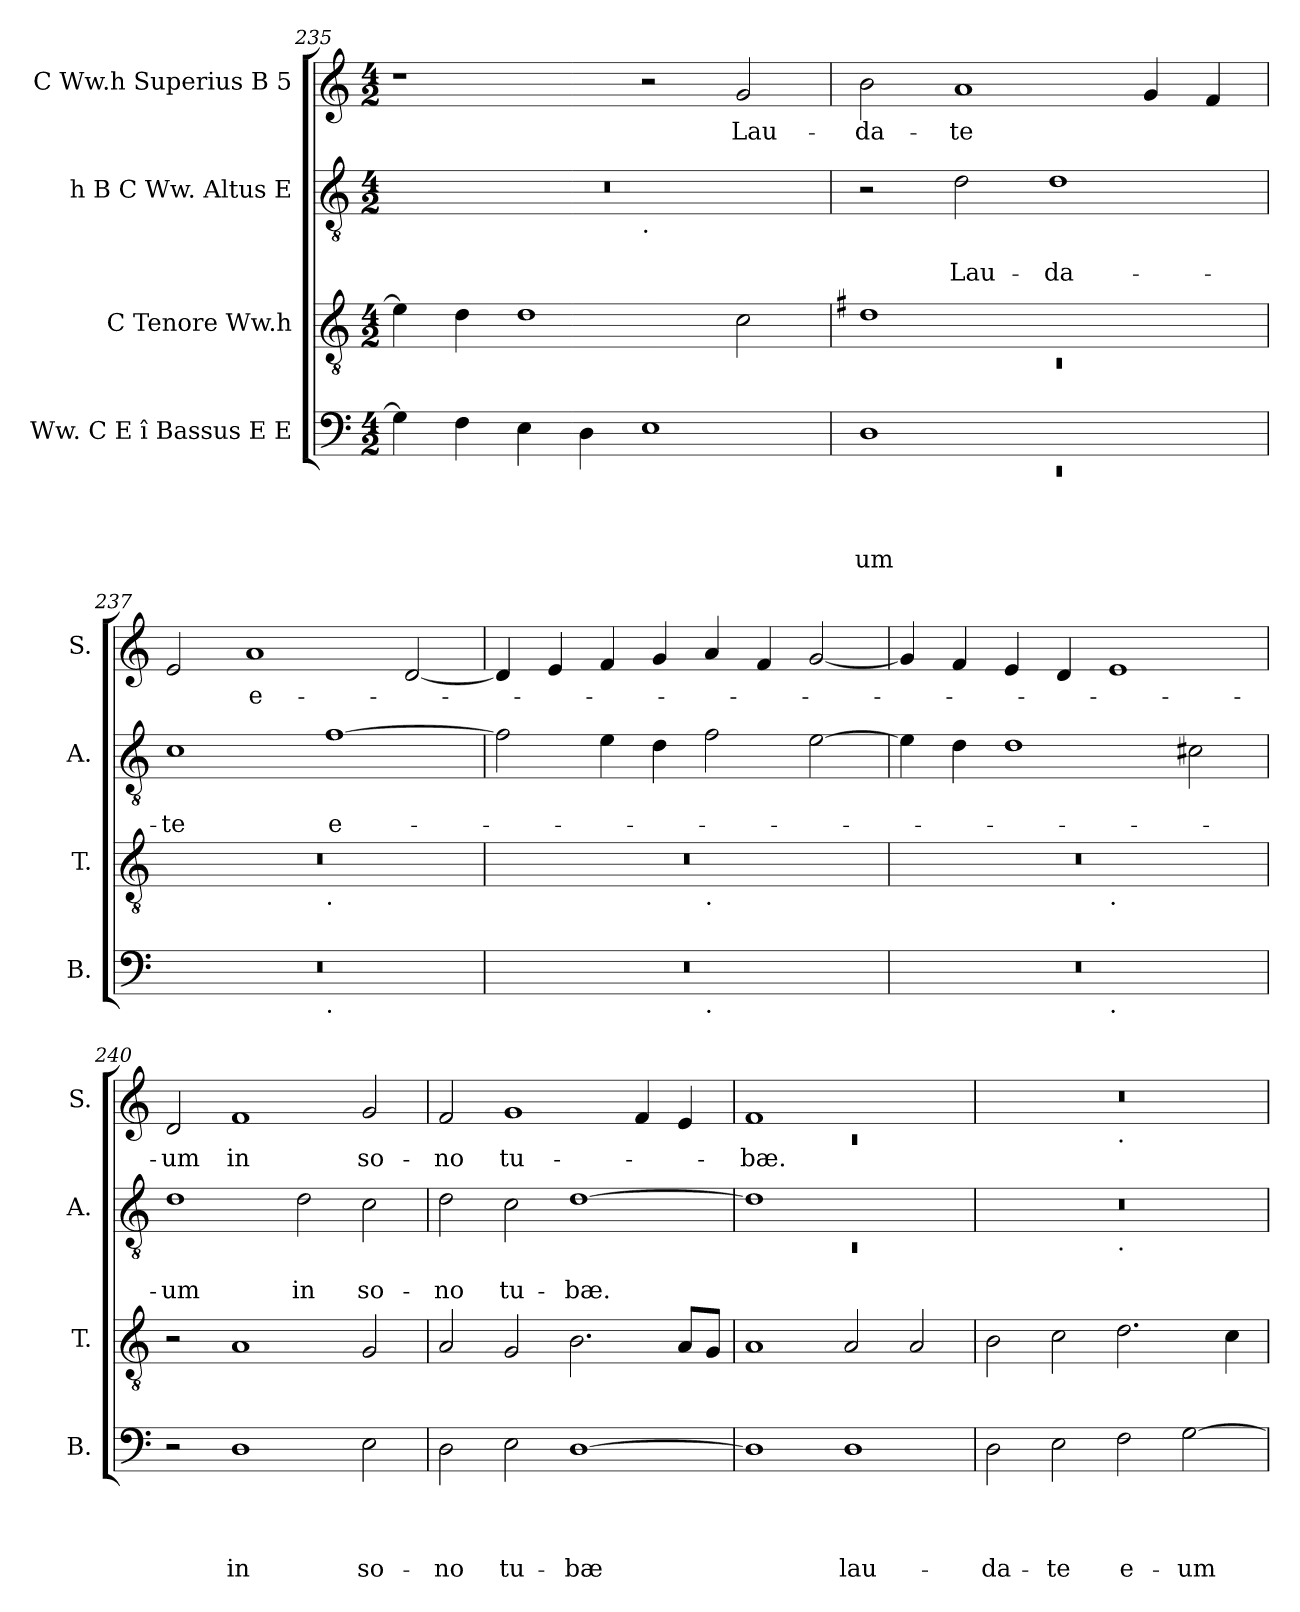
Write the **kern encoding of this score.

**kern	**text	**text	**text	**text	**kern	**kern	**text	**text	**kern	**text
*part4	*part4	*part4	*part4	*part4	*part3	*part2	*part2	*part2	*part1	*part1
*staff4	*staff4	*staff4	*staff4	*staff4	*staff3	*staff2	*staff2	*staff2	*staff1	*staff1
*I"Ww. C E î Bassus E E	*	*	*	*	*I"C Tenore Ww.h	*I"h B C Ww. Altus E	*	*	*I"C Ww.h Superius B 5	*
*I'B.	*	*	*	*	*I'T.	*I'A.	*	*	*I'S.	*
*clefF4	*	*	*	*	*clefGv2	*clefGv2	*	*	*clefG2	*
*k[]	*	*	*	*	*k[]	*k[]	*	*	*k[]	*
*C:	*	*	*	*	*C:	*C:	*	*	*C:	*
*M4/2	*	*	*	*	*M4/2	*M4/2	*	*	*M4/2	*
=235	=235	=235	=235	=235	=235	=235	=235	=235	=235	=235
*	*	*	*	*	*	*^	*	*	*	*
4G\]	.	.	.	.	4e\]	0r	1ryy	.	.	1r	.
4F\	.	.	.	.	4d\	.	.	.	.	.	.
4E\	.	.	.	.	1d	.	.	.	.	.	.
4D\	.	.	.	.	.	.	.	.	.	.	.
!	!	!	!	!	!	!	!LO:TX:b:t=.	!	!	!	!
1E	.	.	.	.	.	.	1ryy	.	.	2r	.
!	!	!	!	!	!	!	!	!	!	!	!LO:LY:b
.	.	.	.	.	2c\	.	.	.	.	2g/	Lau-
*	*	*	*	*	*	*v	*v	*	*	*	*
=236	=236	=236	=236	=236	=236	=236	=236	=236	=236	=236
*	*	*	*	*	*k[f#]	*	*	*	*	*
*	*	*	*	*	*G:	*	*	*	*	*
*^	*	*	*	*	*^	*^	*	*	*	*
!	!LO:N:vis=1	!	!	!	!LO:LY:b	!	!LO:N:vis=1	!	!	!	!	!	!LO:LY:b
*	*	*	*	*	*	*	*	*v	*v	*	*	*	*
1D	0rEE	.	.	.	-um	1d	0rC	2r	.	.	2b\	-da-
!	!	!	!	!	!	!	!	!	!	!LO:LY:b	!	!LO:LY:b
.	.	.	.	.	.	.	.	2d\	.	Lau-	1a	-te
!	!	!	!	!	!	!	!	!	!	!LO:LY:b	!	!
1ryy	.	.	.	.	.	1ryy	.	1d	.	-da-	.	.
.	.	.	.	.	.	.	.	.	.	.	4g/	.
.	.	.	.	.	.	.	.	.	.	.	4f/	.
!!LO:LB:g=z
=237	=237	=237	=237	=237	=237	=237	=237	=237	=237	=237	=237	=237
*	*	*	*	*	*	*k[]	*	*	*	*	*	*
*	*	*	*	*	*	*C:	*	*	*	*	*	*
!	!	!	!	!	!	!	!	!	!	!LO:LY:b	!	!
0r	1ryy	.	.	.	.	0r	1ryy	1c	.	-te	2e/	.
!	!	!	!	!	!	!	!	!	!	!	!	!LO:LY:b:rj
.	.	.	.	.	.	.	.	.	.	.	1a	e-
!	!	!	!	!	!	!	!LO:TX:b:t=.	!	!	!	!	!
!	!LO:TX:b:t=.	!	!	!	!	!	!	!	!	!	!	!
!	!	!	!	!	!	!	!	!	!	!LO:LY:b:rj	!	!
.	1ryy	.	.	.	.	.	1ryy	[>1f	.	e-	.	.
.	.	.	.	.	.	.	.	.	.	.	[<2d/	.
=238	=238	=238	=238	=238	=238	=238	=238	=238	=238	=238	=238	=238
0r	1ryy	.	.	.	.	0r	1ryy	2f\]	.	.	4d/]	.
.	.	.	.	.	.	.	.	.	.	.	4e/	.
.	.	.	.	.	.	.	.	4e\	.	.	4f/	.
.	.	.	.	.	.	.	.	4d\	.	.	4g/	.
!	!	!	!	!	!	!	!LO:TX:b:t=.	!	!	!	!	!
!	!LO:TX:b:t=.	!	!	!	!	!	!	!	!	!	!	!
.	1ryy	.	.	.	.	.	1ryy	2f\	.	.	4a/	.
.	.	.	.	.	.	.	.	.	.	.	4f/	.
.	.	.	.	.	.	.	.	[>2e\	.	.	[<2g/	.
=239	=239	=239	=239	=239	=239	=239	=239	=239	=239	=239	=239	=239
0r	1ryy	.	.	.	.	0r	1ryy	4e\]	.	.	4g/]	.
.	.	.	.	.	.	.	.	4d\	.	.	4f/	.
.	.	.	.	.	.	.	.	1d	.	.	4e/	.
.	.	.	.	.	.	.	.	.	.	.	4d/	.
!	!	!	!	!	!	!	!LO:TX:b:t=.	!	!	!	!	!
!	!LO:TX:b:t=.	!	!	!	!	!	!	!	!	!	!	!
.	1ryy	.	.	.	.	.	1ryy	.	.	.	1e	.
.	.	.	.	.	.	.	.	2c#\	.	.	.	.
=240	=240	=240	=240	=240	=240	=240	=240	=240	=240	=240	=240	=240
!	!	!	!	!	!	!	!	!	!	!LO:LY:b	!	!LO:LY:b
*v	*v	*	*	*	*	*	*	*	*	*	*	*
*	*	*	*	*	*v	*v	*	*	*	*	*
2r	.	.	.	.	2r	1d	.	-um	2d/	-um
!	!	!	!	!LO:LY:b	!	!	!	!	!	!LO:LY:b
1D	.	.	.	in	1A	.	.	.	1f	in
!	!	!	!	!	!	!	!	!LO:LY:b	!	!
.	.	.	.	.	.	2d\	.	in	.	.
!	!	!	!	!LO:LY:b	!	!	!	!LO:LY:b	!	!LO:LY:b
2E\	.	.	.	so-	2G/	2c\	.	so-	2g/	so-
=241	=241	=241	=241	=241	=241	=241	=241	=241	=241	=241
!	!	!	!	!LO:LY:b	!	!	!	!LO:LY:b	!	!LO:LY:b
2D\	.	.	.	-no	2A/	2d\	.	-no	2f/	-no
!	!	!	!	!LO:LY:b	!	!	!	!LO:LY:b	!	!LO:LY:b
2E\	.	.	.	tu-	2G/	2c\	.	tu-	1g	tu-
!	!	!	!	!LO:LY:b	!	!	!	!LO:LY:b	!	!
[<1D	.	.	.	-bæ	2.B\	[<1d	.	-bæ.	.	.
.	.	.	.	.	.	.	.	.	4f/	.
.	.	.	.	.	8A/L	.	.	.	4e/	.
.	.	.	.	.	8G/J	.	.	.	.	.
!!LO:LB:g=z
=242	=242	=242	=242	=242	=242	=242	=242	=242	=242	=242
*	*	*	*	*	*	*^	*	*	*^	*
!	!	!	!	!	!	!	!LO:N:vis=1	!	!	!	!LO:N:vis=1	!LO:LY:b
1D]	.	.	.	.	1A	1d]	0rC	.	.	1f	0rc	-bæ.
!	!	!	!	!LO:LY:b	!	!	!	!	!	!	!	!
1D	.	.	.	lau-	2A/	1ryy	.	.	.	1ryy	.	.
.	.	.	.	.	2A/	.	.	.	.	.	.	.
=243	=243	=243	=243	=243	=243	=243	=243	=243	=243	=243	=243	=243
!	!	!	!	!LO:LY:b	!	!	!	!	!	!	!	!
2D\	.	.	.	-da-	2B\	0r	1ryy	.	.	0r	1ryy	.
!	!	!	!	!LO:LY:b	!	!	!	!	!	!	!	!
2E\	.	.	.	-te	2c\	.	.	.	.	.	.	.
!	!	!	!	!	!	!	!	!	!	!	!LO:TX:b:t=.	!
!	!	!	!	!	!	!	!LO:TX:b:t=.	!	!	!	!	!
!	!	!	!	!LO:LY:b	!	!	!	!	!	!	!	!
2F\	.	.	.	e-	2.d\	.	1ryy	.	.	.	1ryy	.
!	!	!	!	!LO:LY:b	!	!	!	!	!	!	!	!
[>2G\	.	.	.	-um	.	.	.	.	.	.	.	.
.	.	.	.	.	4c\	.	.	.	.	.	.	.
*	*	*	*	*	*	*v	*v	*	*	*	*	*
*	*	*	*	*	*	*	*	*	*v	*v	*
=	=	=	=	=	=	=	=	=	=	=
*-	*-	*-	*-	*-	*-	*-	*-	*-	*-	*-
